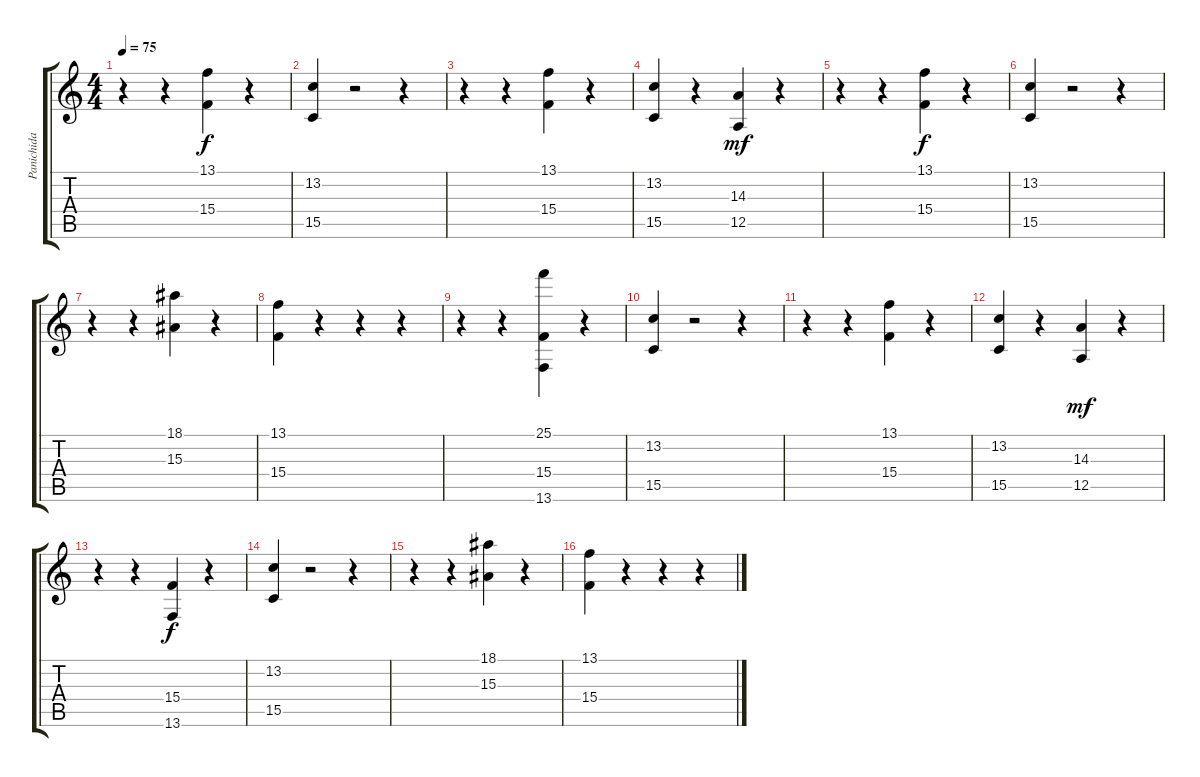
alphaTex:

\track ("Panichida" "Panichida") {instrument fx7echoes}
\staff {score tabs}
\tuning (E4 B3 G3 D3 A2 E2) {hide}
\ts (4 4)
\tempo 75
\clef g2
\ks c
r.4{dy f volume 8 instrument fx7echoes} r.4 (13.1 15.4).4 r.4 |
(13.2 15.5).4 r.2 r.4 |
r.4 r.4 (13.1 15.4).4 r.4 |
(13.2 15.5).4 r.4 (14.3 12.5).4{dy mf} r.4 |
r.4{volume 8 instrument fx7echoes} r.4 (13.1 15.4).4{dy f} r.4 |
(13.2 15.5).4 r.2 r.4 |
r.4 r.4 (18.1 15.3).4 r.4 |
(13.1 15.4).4 r.4 r.4 r.4 |
r.4{volume 8 instrument fx7echoes} r.4 (25.1 15.4 13.6).4 r.4 |
(13.2 15.5).4 r.2 r.4 |
r.4 r.4 (13.1 15.4).4 r.4 |
(13.2 15.5).4 r.4 (14.3 12.5).4{dy mf} r.4 |
r.4{volume 8 instrument fx7echoes} r.4 (15.4 13.6).4{dy f} r.4 |
(13.2 15.5).4 r.2 r.4 |
r.4 r.4 (18.1 15.3).4 r.4 |
(13.1 15.4).4 r.4 r.4 r.4
